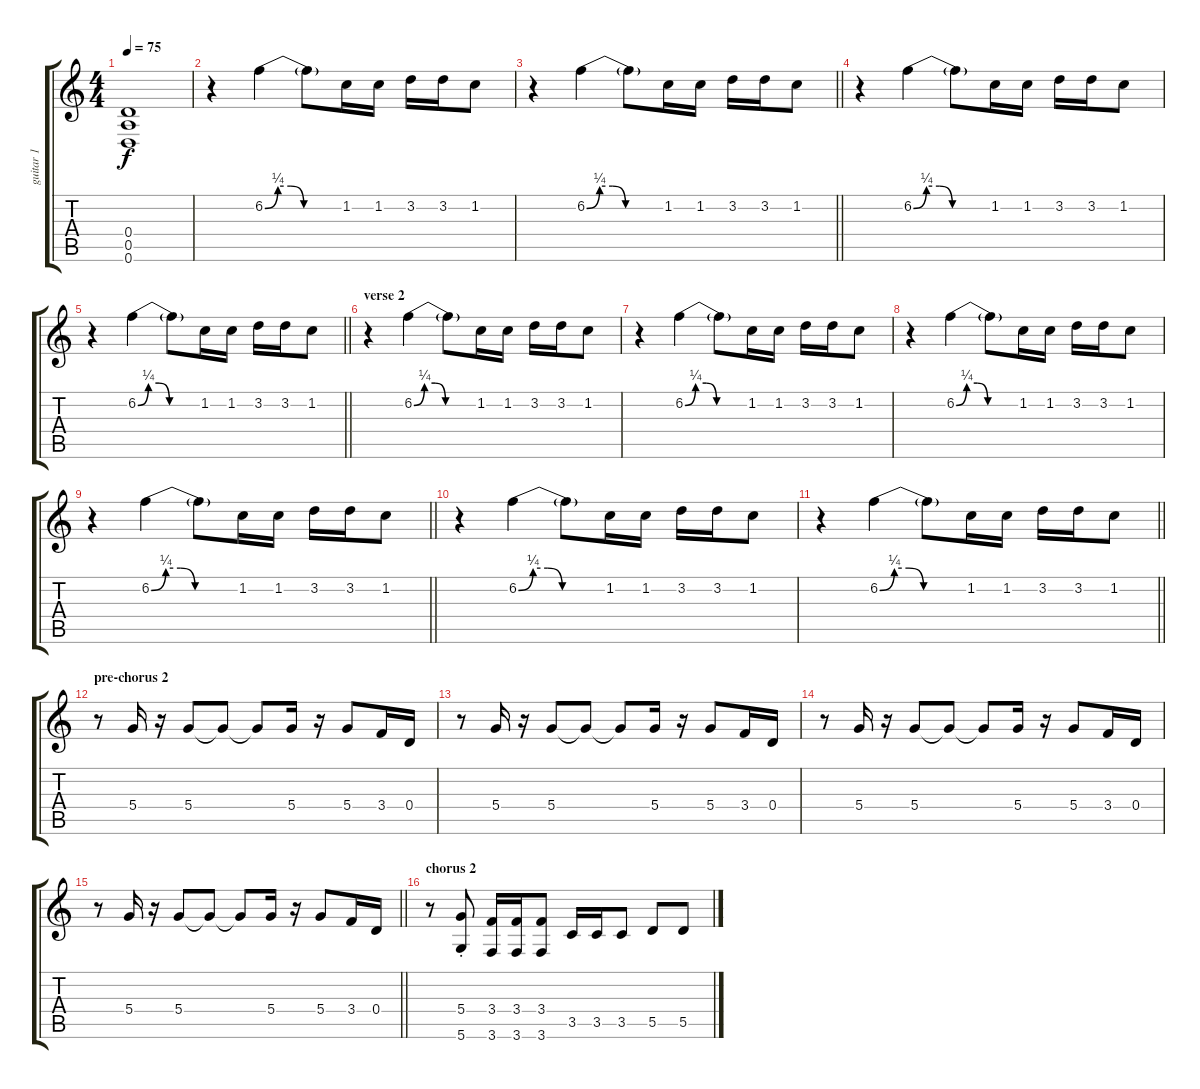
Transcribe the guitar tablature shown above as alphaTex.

\track ("guitar 1" "guitar 1") {instrument electricguitarjazz}
\staff {score tabs}
\tuning (E4 B3 G3 D3 A2 D2) {hide}
\ts (4 4)
\tempo 75
\clef g2
\ks c
(0.4{t} 0.5{t} 0.6{t}).1{dy f} |
r.4{volume 11 instrument electricguitarjazz} 6.2{be (custom 0 0 10 1 20 1 30 0 60 0)}.4 6.2{t}.8 1.2.16 1.2.16 3.2.16 3.2.16 1.2.8 |
\barLineRight lightlight
r.4 6.2{be (custom 0 0 10 1 20 1 30 0 60 0)}.4 6.2{t}.8 1.2.16 1.2.16 3.2.16 3.2.16 1.2.8 |
r.4 6.2{be (custom 0 0 10 1 20 1 30 0 60 0)}.4 6.2{t}.8 1.2.16 1.2.16 3.2.16 3.2.16 1.2.8 |
\barLineRight lightlight
r.4 6.2{be (custom 0 0 10 1 20 1 30 0 60 0)}.4 6.2{t}.8 1.2.16 1.2.16 3.2.16 3.2.16 1.2.8 |
\section ("" "verse 2")
r.4 6.2{be (custom 0 0 10 1 20 1 30 0 60 0)}.4 6.2{t}.8 1.2.16 1.2.16 3.2.16 3.2.16 1.2.8 |
r.4 6.2{be (custom 0 0 10 1 20 1 30 0 60 0)}.4 6.2{t}.8 1.2.16 1.2.16 3.2.16 3.2.16 1.2.8 |
r.4 6.2{be (custom 0 0 10 1 20 1 30 0 60 0)}.4 6.2{t}.8 1.2.16 1.2.16 3.2.16 3.2.16 1.2.8 |
\barLineRight lightlight
r.4 6.2{be (custom 0 0 10 1 20 1 30 0 60 0)}.4 6.2{t}.8 1.2.16 1.2.16 3.2.16 3.2.16 1.2.8 |
r.4 6.2{be (custom 0 0 10 1 20 1 30 0 60 0)}.4 6.2{t}.8 1.2.16 1.2.16 3.2.16 3.2.16 1.2.8 |
\barLineRight lightlight
r.4 6.2{be (custom 0 0 10 1 20 1 30 0 60 0)}.4 6.2{t}.8 1.2.16 1.2.16 3.2.16 3.2.16 1.2.8 |
\section ("" "pre-chorus 2")
r.8 5.4.16 r.16 5.4.8 5.4{t}.8 5.4{t}.8 5.4.16 r.16 5.4.8 3.4.16 0.4.16 |
r.8 5.4.16 r.16 5.4.8 5.4{t}.8 5.4{t}.8 5.4.16 r.16 5.4.8 3.4.16 0.4.16 |
r.8 5.4.16 r.16 5.4.8 5.4{t}.8 5.4{t}.8 5.4.16 r.16 5.4.8 3.4.16 0.4.16 |
\barLineRight lightlight
r.8 5.4.16 r.16 5.4.8 5.4{t}.8 5.4{t}.8 5.4.16 r.16 5.4.8 3.4.16 0.4.16 |
\section ("" "chorus 2")
r.8{instrument distortionguitar} (5.4{st} 5.6{st}).8 (3.4 3.6).16 (3.4 3.6).16 (3.4 3.6).8 3.5.16 3.5.16 3.5.8 5.5.8 5.5.8
